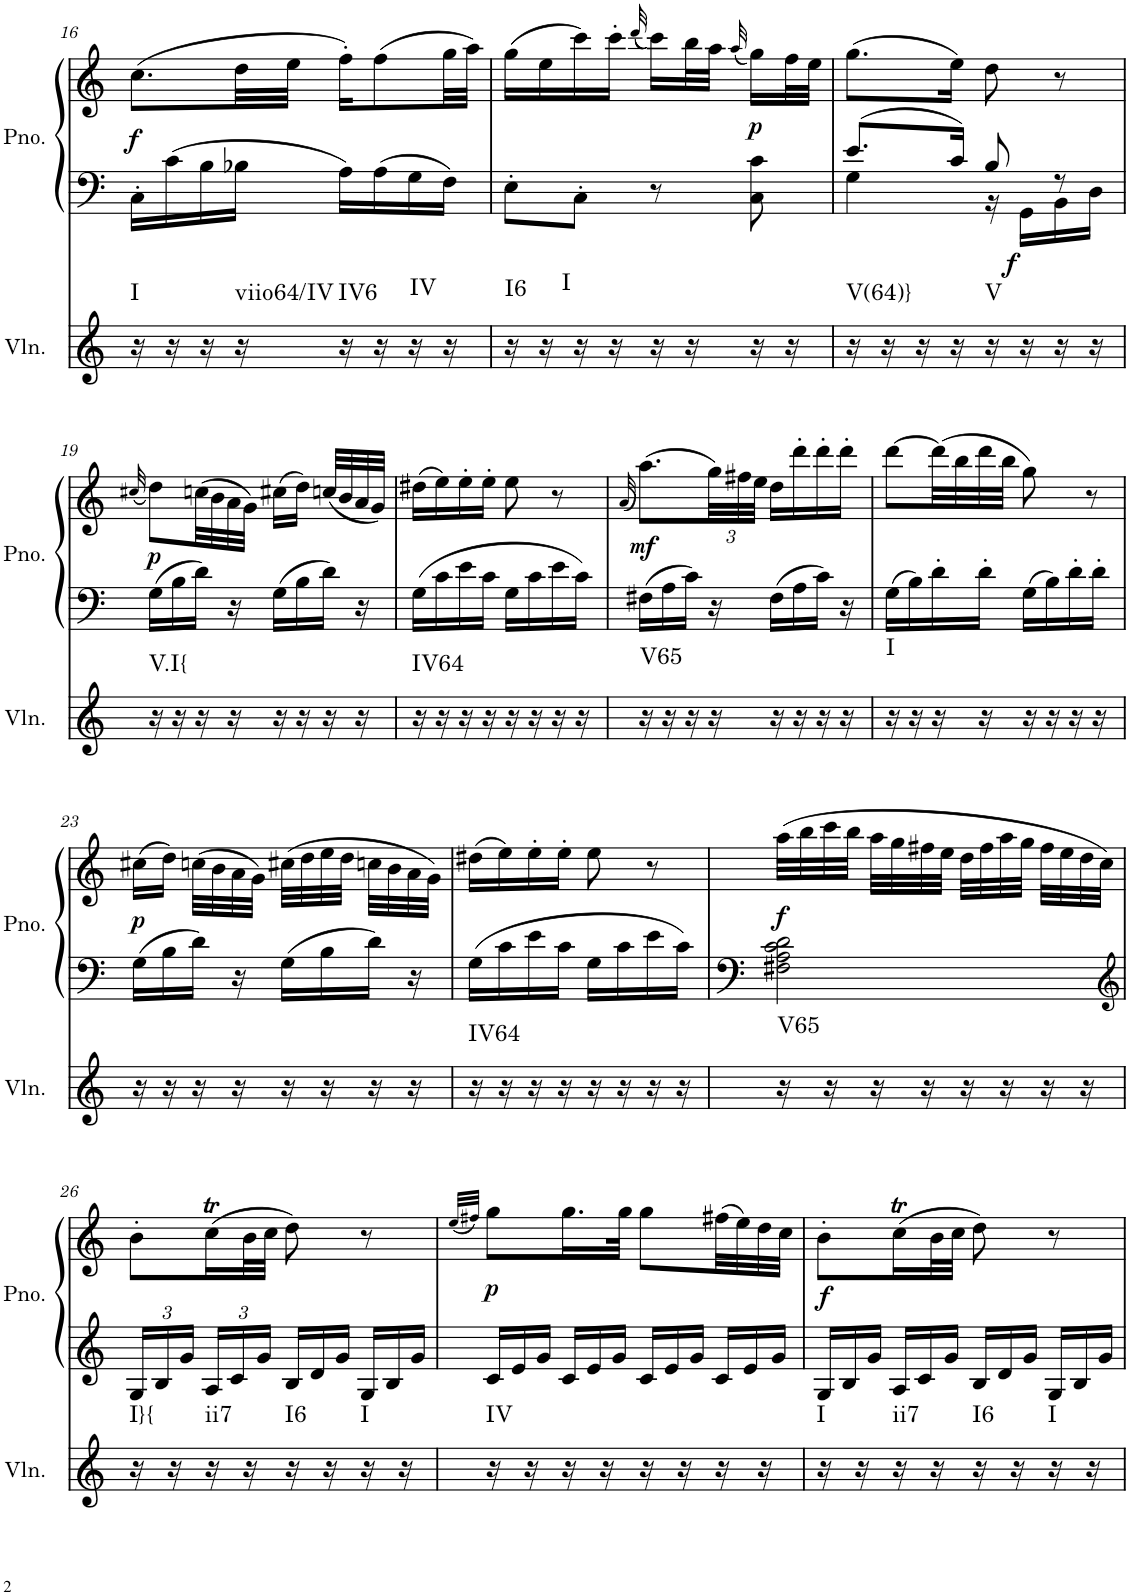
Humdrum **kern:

**kern	**harte	**kern	**kern	**dynam
*part2	*part2	*part1	*part1	*part1
*staff3	*	*staff2	*staff1	*staff1/2
*I"Violin	*	*I"Piano, Piano right	*	*
*I'Vln.	*	*I'Pno.	*	*
!!LO:PB:g=z
*clefG2	*	*clefG2	*clefG2	*
*k[]	*	*k[]	*k[]	*
*M2/4	*	*M2/4	*M2/4	*
=16	=16	=16	=16	=16
!	!LO:H:kt=I	!	!	!LO:DY:b
16r	N	16C'\LL	(8.cc\L	f
16r	.	16c\	.	.
16r	.	16B\	.	.
!	!LO:H:kt=viio64/IV	!	!	!
16r	N	16B-X\JJ	32dd\LL	.
.	.	.	32ee\JJJ	.
!	!LO:H:kt=IV6	!	!	!
16r	N	16A\LL	16ff'\KL)	.
16r	.	16A\	(8ff\	.
!	!LO:H:kt=IV	!	!	!
16r	N	16G\	.	.
16r	.	16F\JJ	32gg\LL	.
.	.	.	32aa\JJJ)	.
=17	=17	=17	=17	=17
!	!LO:H:kt=I6	!	!	!
16r	N	8E'\L	(16gg\LL	.
16r	.	.	16ee\	.
!	!LO:H:kt=I	!	!	!
16r	N	8C'\J	16ccc\)	.
16r	.	.	16ccc'\JJ	.
.	.	.	((32qddd/	.
16r	.	8r	16ccc\LL))	.
16r	.	.	32bb\L	.
.	.	.	32aa\JJJ	.
.	.	.	(32qaa/	.
!	!	!	!	!LO:DY:b
16r	.	8C\ 8c\	16gg\LL)	p
16r	.	.	32ff\L	.
.	.	.	32ee\JJJ	.
=18	=18	=18	=18	=18
*	*	*^	*	*
!	!LO:H:kt=V(64)}	!	!	!	!
16r	N	8.e/L	4G\	(8.gg\L	.
16r	.	.	.	.	.
16r	.	.	.	.	.
16r	.	16c/Jk	.	16ee\Jk)	.
!	!LO:H:kt=V	!	!	!	!
16r	N	8B/	16r	8dd\	.
!	!	!	!	!	!LO:DY:b=2
16r	.	.	16GG\LL	.	f
16r	.	8r	16BB\	8r	.
16r	.	.	16D\JJ	.	.
*	*	*v	*v	*	*
!!LO:LB:g=z
=19	=19	=19	=19	=19
.	.	.	(32qcc#X/	.
!	!LO:H:kt=V.I{	!	!	!LO:DY:b
16r	N	16G\LL	8dd\L)	p
16r	.	16B\	.	.
16r	.	16d\JJ	(32ccn\LL	.
.	.	.	32b\	.
16r	.	16r	32a\	.
.	.	.	32g\JJJ)	.
16r	.	16G\LL	(16cc#X\LL	.
16r	.	16B\	16dd\JJ)	.
16r	.	16d\JJ	(32ccn/LLL	.
.	.	.	32b/	.
16r	.	16r	32a/	.
.	.	.	32g/JJJ)	.
=20	=20	=20	=20	=20
!	!LO:H:kt=IV64	!	!	!
16r	N	16G\LL	(16dd#X\LL	.
16r	.	16c\	16ee\)	.
16r	.	16e\	16ee'\	.
16r	.	16c\JJ	16ee'\JJ	.
16r	.	16G\LL	8ee\	.
16r	.	16c\	.	.
16r	.	16e\	8r	.
16r	.	16c\JJ	.	.
=21	=21	=21	=21	=21
.	.	.	(32qa/	.
!	!LO:H:kt=V65	!	!	!LO:DY:b
16r	N	16F#X\LL	(8.aa\L)	mf
16r	.	16A\	.	.
16r	.	16c\JJ	.	.
*	*	*	*Xbrackettup	*
16r	.	16r	48gg\LL)	.
.	.	.	48ff#X\	.
.	.	.	48ee\JJJ	.
16r	.	16F#\LL	16dd\LL	.
16r	.	16A\	16ddd'\	.
16r	.	16c\JJ	16ddd'\	.
16r	.	16r	16ddd'\JJ	.
=22	=22	=22	=22	=22
!	!LO:H:kt=I	!	!	!
16r	N	16G\LL	[8ddd\L	.
16r	.	16B\	.	.
16r	.	16d'\	(32ddd\LL]	.
.	.	.	32bb\	.
16r	.	16d'\JJ	32ddd\	.
.	.	.	32bb\JJJ	.
16r	.	16G\LL	8gg\)	.
16r	.	16B\	.	.
16r	.	16d'\	8r	.
16r	.	16d'\JJ	.	.
!!LO:LB:g=z
=23	=23	=23	=23	=23
!	!	!	!	!LO:DY:b
16r	.	16G\LL	(16cc#X\LL	p
16r	.	16B\	16dd\JJ)	.
16r	.	16d\JJ	(32ccn\LLL	.
.	.	.	32b\	.
16r	.	16r	32a\	.
.	.	.	32g\JJJ)	.
16r	.	16G\LL	(32cc#X\LLL	.
.	.	.	32dd\	.
16r	.	16B\	32ee\	.
.	.	.	32dd\JJJ	.
16r	.	16d\JJ	32ccn\LLL	.
.	.	.	32b\	.
16r	.	16r	32a\	.
.	.	.	32g\JJJ)	.
=24	=24	=24	=24	=24
!	!LO:H:kt=IV64	!	!	!
16r	N	16G\LL	(16dd#X\LL	.
16r	.	16c\	16ee\)	.
16r	.	16e\	16ee'\	.
16r	.	16c\JJ	16ee'\JJ	.
16r	.	16G\LL	8ee\	.
16r	.	16c\	.	.
16r	.	16e\	8r	.
16r	.	16c\JJ	.	.
=25	=25	=25	=25	=25
!	!LO:H:kt=V65	!	!	!LO:DY:b
16r	N	2F#X\ 2A\ 2c\ 2d\	(32aa\LLL	f
.	.	.	32bb\	.
16r	.	.	32ccc\	.
.	.	.	32bb\JJJ	.
16r	.	.	32aa\LLL	.
.	.	.	32gg\	.
16r	.	.	32ff#X\	.
.	.	.	32ee\JJJ	.
16r	.	.	32dd\LLL	.
.	.	.	32ff#\	.
16r	.	.	32aa\	.
.	.	.	32gg\JJJ	.
16r	.	.	32ff#\LLL	.
.	.	.	32ee\	.
16r	.	.	32dd\	.
.	.	.	32cc\JJJ)	.
!!LO:LB:g=z
=26	=26	=26	=26	=26
*	*	*clefG2	*	*
*	*	*Xbrackettup	*	*
!	!LO:H:kt=I}{	!	!	!
16r	N	24G/LL	8b'\L	.
.	.	24B/	.	.
16r	.	.	.	.
.	.	24g/JJ	.	.
!	!LO:H:kt=ii7	!	!	!
16r	N	24A/LL	(16ccT\L	.
.	.	24c/	.	.
16r	.	.	32b\L	.
.	.	24g/JJ	.	.
.	.	.	32cc\JJJ	.
*	*	*Xtuplet	*	*
!	!LO:H:kt=I6	!	!	!
16r	N	24B/LL	8dd\)	.
.	.	24d/	.	.
16r	.	.	.	.
.	.	24g/JJ	.	.
!	!LO:H:kt=I	!	!	!
16r	N	24G/LL	8r	.
.	.	24B/	.	.
16r	.	.	.	.
.	.	24g/JJ	.	.
=27	=27	=27	=27	=27
.	.	.	(32qee/LLL	.
.	.	.	32qff#X/JJJ)	.
!	!LO:H:kt=IV	!	!	!LO:DY:b
16r	N	24c/LL	8gg\L	p
.	.	24e/	.	.
16r	.	.	.	.
.	.	24g/JJ	.	.
16r	.	24c/LL	16.gg\L	.
.	.	24e/	.	.
16r	.	.	.	.
.	.	24g/JJ	.	.
.	.	.	32gg\JJk	.
16r	.	24c/LL	8gg\L	.
.	.	24e/	.	.
16r	.	.	.	.
.	.	24g/JJ	.	.
16r	.	24c/LL	(32ff#X\LL	.
.	.	.	32ee\)	.
.	.	24e/	.	.
16r	.	.	32dd\	.
.	.	24g/JJ	.	.
.	.	.	32cc\JJJ	.
=28	=28	=28	=28	=28
!	!LO:H:kt=I	!	!	!LO:DY:a=2
16r	N	24G/LL	8b'\L	f
.	.	24B/	.	.
16r	.	.	.	.
.	.	24g/JJ	.	.
!	!LO:H:kt=ii7	!	!	!
16r	N	24A/LL	(16ccT\L	.
.	.	24c/	.	.
16r	.	.	32b\L	.
.	.	24g/JJ	.	.
.	.	.	32cc\JJJ	.
!	!LO:H:kt=I6	!	!	!
16r	N	24B/LL	8dd\)	.
.	.	24d/	.	.
16r	.	.	.	.
.	.	24g/JJ	.	.
!	!LO:H:kt=I	!	!	!
16r	N	24G/LL	8r	.
.	.	24B/	.	.
16r	.	.	.	.
.	.	24g/JJ	.	.
=	=	=	=	=
*-	*-	*-	*-	*-
